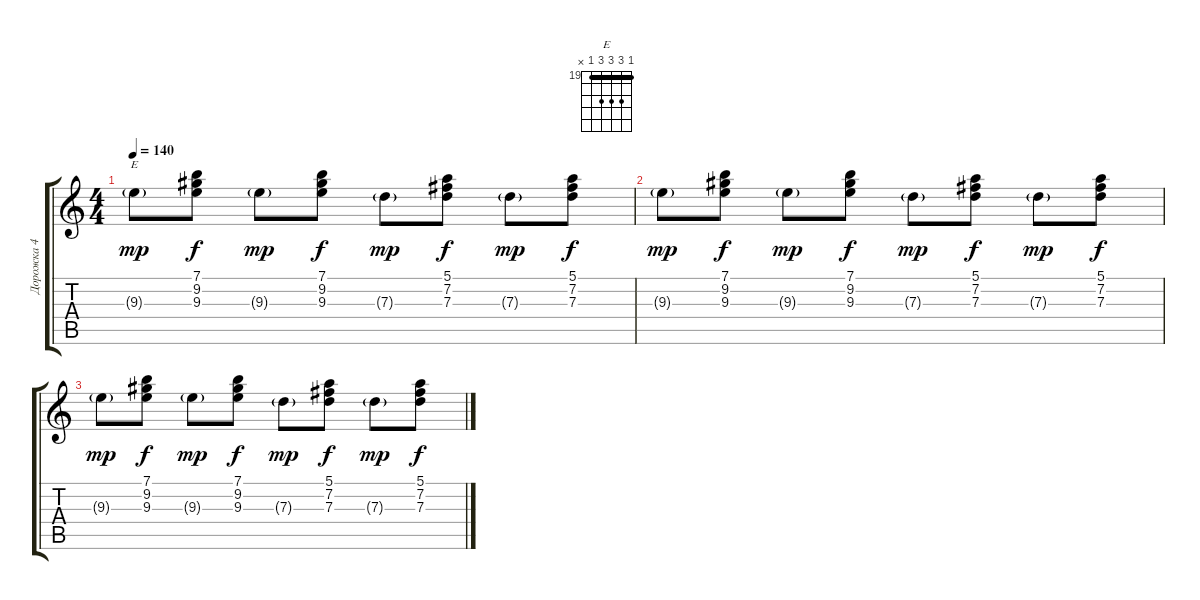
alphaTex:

\track ("Дорожка 4" "Дорожка 4") {instrument acousticguitarsteel}
\staff {score tabs}
\tuning (E4 B3 G3 D3 A2 E2) {hide}
\chord ("E" 19 21 21 21 19 x) {firstfret 19 barre 19}
\ts (4 4)
\tempo 140
\clef g2
\ks c
9.3{g}.8{ch "E" dy mp} (7.1 9.2 9.3).8{dy f} 9.3{g}.8{dy mp} (7.1 9.2 9.3).8{dy f} 7.3{g}.8{dy mp} (5.1 7.2 7.3).8{dy f} 7.3{g}.8{dy mp} (5.1 7.2 7.3).8{dy f} |
9.3{g}.8{dy mp} (7.1 9.2 9.3).8{dy f} 9.3{g}.8{dy mp} (7.1 9.2 9.3).8{dy f} 7.3{g}.8{dy mp} (5.1 7.2 7.3).8{dy f} 7.3{g}.8{dy mp} (5.1 7.2 7.3).8{dy f} |
9.3{g}.8{dy mp} (7.1 9.2 9.3).8{dy f} 9.3{g}.8{dy mp} (7.1 9.2 9.3).8{dy f} 7.3{g}.8{dy mp} (5.1 7.2 7.3).8{dy f} 7.3{g}.8{dy mp} (5.1 7.2 7.3).8{dy f}
